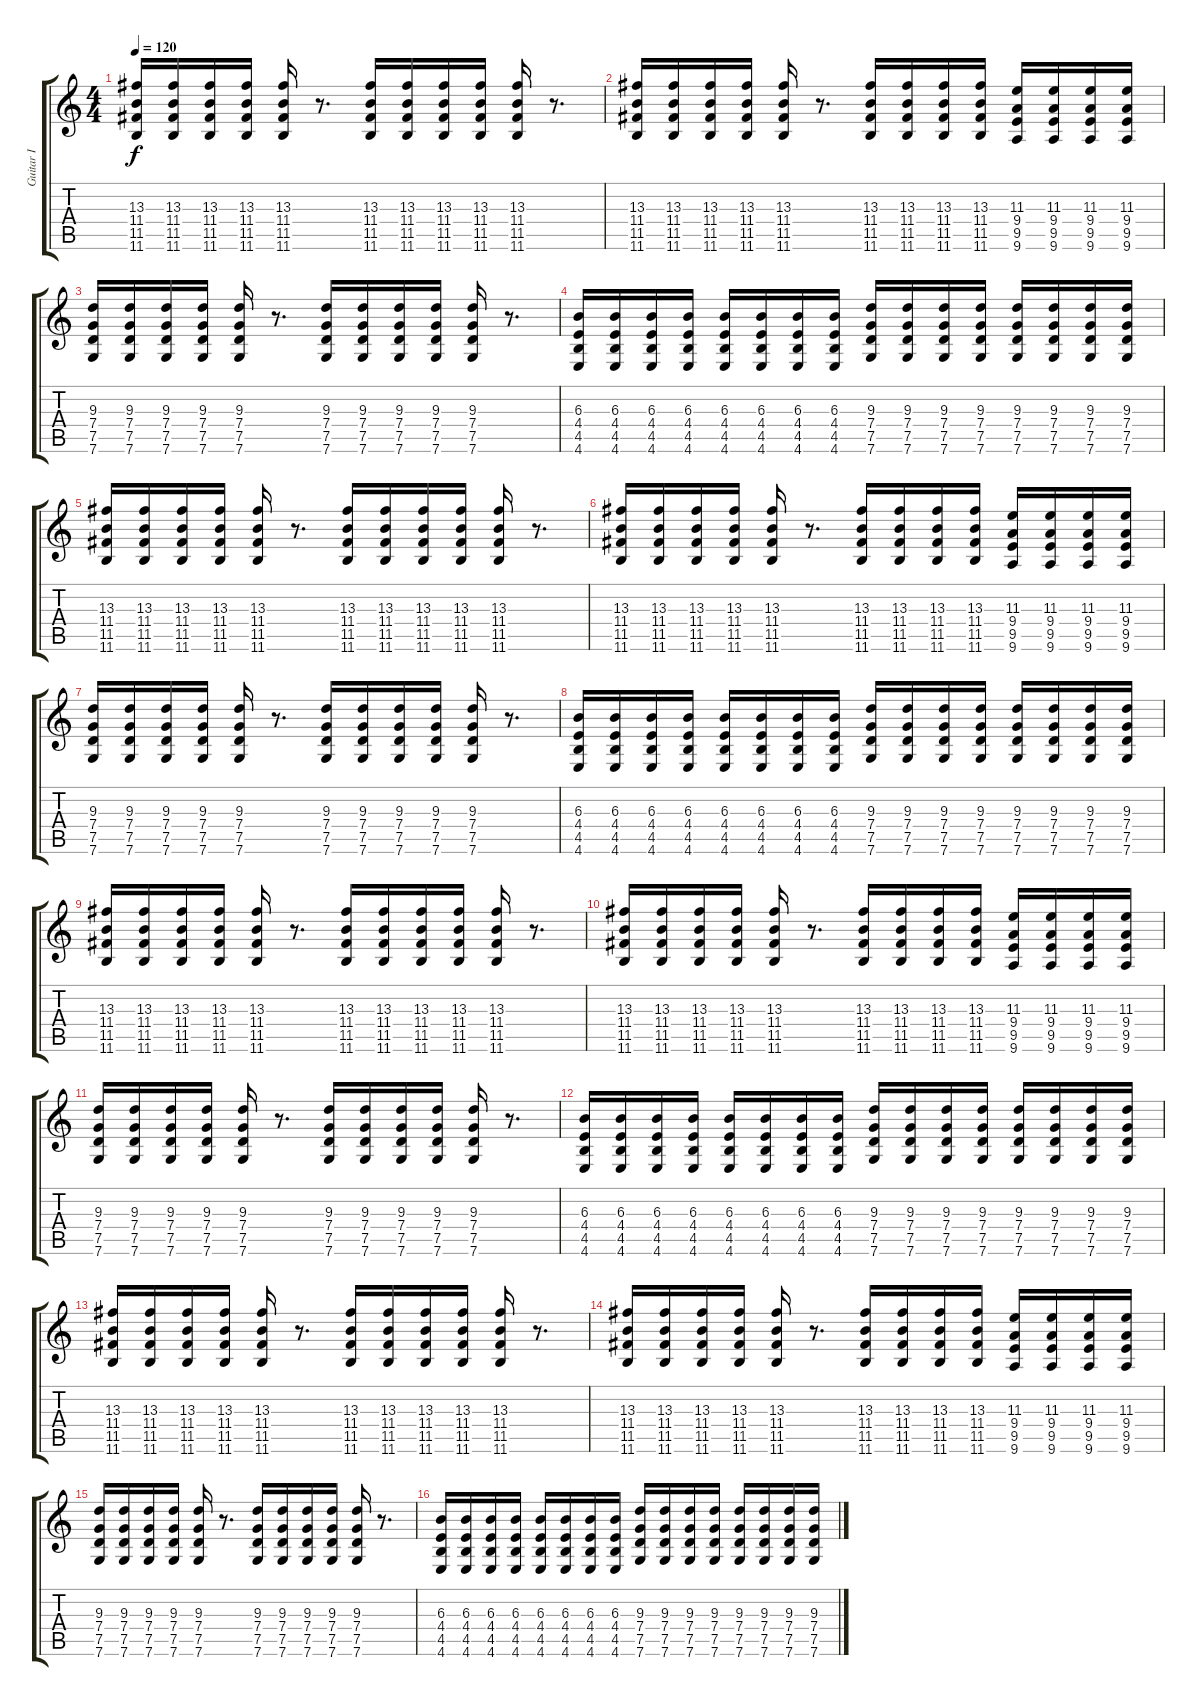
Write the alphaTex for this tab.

\track ("Guitar I" "Guitar I") {instrument distortionguitar}
\staff {score tabs}
\tuning (D4 A3 F3 C3 G2 C2) {hide}
\ts (4 4)
\tempo 120
\clef g2
\ks c
(13.3 11.4 11.5 11.6).16{dy f volume 5 instrument distortionguitar} (13.3 11.4 11.5 11.6).16 (13.3 11.4 11.5 11.6).16 (13.3 11.4 11.5 11.6).16 (13.3 11.4 11.5 11.6).16 r.8{d} (13.3 11.4 11.5 11.6).16 (13.3 11.4 11.5 11.6).16 (13.3 11.4 11.5 11.6).16 (13.3 11.4 11.5 11.6).16 (13.3 11.4 11.5 11.6).16 r.8{d} |
(13.3 11.4 11.5 11.6).16 (13.3 11.4 11.5 11.6).16 (13.3 11.4 11.5 11.6).16 (13.3 11.4 11.5 11.6).16 (13.3 11.4 11.5 11.6).16 r.8{d} (13.3 11.4 11.5 11.6).16 (13.3 11.4 11.5 11.6).16 (13.3 11.4 11.5 11.6).16 (13.3 11.4 11.5 11.6).16 (11.3 9.4 9.5 9.6).16 (11.3 9.4 9.5 9.6).16 (11.3 9.4 9.5 9.6).16 (11.3 9.4 9.5 9.6).16 |
(9.3 7.4 7.5 7.6).16 (9.3 7.4 7.5 7.6).16 (9.3 7.4 7.5 7.6).16 (9.3 7.4 7.5 7.6).16 (9.3 7.4 7.5 7.6).16 r.8{d} (9.3 7.4 7.5 7.6).16 (9.3 7.4 7.5 7.6).16 (9.3 7.4 7.5 7.6).16 (9.3 7.4 7.5 7.6).16 (9.3 7.4 7.5 7.6).16 r.8{d} |
(6.3 4.4 4.5 4.6).16 (6.3 4.4 4.5 4.6).16 (6.3 4.4 4.5 4.6).16 (6.3 4.4 4.5 4.6).16 (6.3 4.4 4.5 4.6).16 (6.3 4.4 4.5 4.6).16 (6.3 4.4 4.5 4.6).16 (6.3 4.4 4.5 4.6).16 (9.3 7.4 7.5 7.6).16 (9.3 7.4 7.5 7.6).16 (9.3 7.4 7.5 7.6).16 (9.3 7.4 7.5 7.6).16 (9.3 7.4 7.5 7.6).16 (9.3 7.4 7.5 7.6).16 (9.3 7.4 7.5 7.6).16 (9.3 7.4 7.5 7.6).16 |
(13.3 11.4 11.5 11.6).16{volume 11 instrument distortionguitar} (13.3 11.4 11.5 11.6).16 (13.3 11.4 11.5 11.6).16 (13.3 11.4 11.5 11.6).16 (13.3 11.4 11.5 11.6).16 r.8{d} (13.3 11.4 11.5 11.6).16 (13.3 11.4 11.5 11.6).16 (13.3 11.4 11.5 11.6).16 (13.3 11.4 11.5 11.6).16 (13.3 11.4 11.5 11.6).16 r.8{d} |
(13.3 11.4 11.5 11.6).16 (13.3 11.4 11.5 11.6).16 (13.3 11.4 11.5 11.6).16 (13.3 11.4 11.5 11.6).16 (13.3 11.4 11.5 11.6).16 r.8{d} (13.3 11.4 11.5 11.6).16 (13.3 11.4 11.5 11.6).16 (13.3 11.4 11.5 11.6).16 (13.3 11.4 11.5 11.6).16 (11.3 9.4 9.5 9.6).16 (11.3 9.4 9.5 9.6).16 (11.3 9.4 9.5 9.6).16 (11.3 9.4 9.5 9.6).16 |
(9.3 7.4 7.5 7.6).16 (9.3 7.4 7.5 7.6).16 (9.3 7.4 7.5 7.6).16 (9.3 7.4 7.5 7.6).16 (9.3 7.4 7.5 7.6).16 r.8{d} (9.3 7.4 7.5 7.6).16 (9.3 7.4 7.5 7.6).16 (9.3 7.4 7.5 7.6).16 (9.3 7.4 7.5 7.6).16 (9.3 7.4 7.5 7.6).16 r.8{d} |
(6.3 4.4 4.5 4.6).16 (6.3 4.4 4.5 4.6).16 (6.3 4.4 4.5 4.6).16 (6.3 4.4 4.5 4.6).16 (6.3 4.4 4.5 4.6).16 (6.3 4.4 4.5 4.6).16 (6.3 4.4 4.5 4.6).16 (6.3 4.4 4.5 4.6).16 (9.3 7.4 7.5 7.6).16 (9.3 7.4 7.5 7.6).16 (9.3 7.4 7.5 7.6).16 (9.3 7.4 7.5 7.6).16 (9.3 7.4 7.5 7.6).16 (9.3 7.4 7.5 7.6).16 (9.3 7.4 7.5 7.6).16 (9.3 7.4 7.5 7.6).16 |
(13.3 11.4 11.5 11.6).16 (13.3 11.4 11.5 11.6).16 (13.3 11.4 11.5 11.6).16 (13.3 11.4 11.5 11.6).16 (13.3 11.4 11.5 11.6).16 r.8{d} (13.3 11.4 11.5 11.6).16 (13.3 11.4 11.5 11.6).16 (13.3 11.4 11.5 11.6).16 (13.3 11.4 11.5 11.6).16 (13.3 11.4 11.5 11.6).16 r.8{d} |
(13.3 11.4 11.5 11.6).16 (13.3 11.4 11.5 11.6).16 (13.3 11.4 11.5 11.6).16 (13.3 11.4 11.5 11.6).16 (13.3 11.4 11.5 11.6).16 r.8{d} (13.3 11.4 11.5 11.6).16 (13.3 11.4 11.5 11.6).16 (13.3 11.4 11.5 11.6).16 (13.3 11.4 11.5 11.6).16 (11.3 9.4 9.5 9.6).16 (11.3 9.4 9.5 9.6).16 (11.3 9.4 9.5 9.6).16 (11.3 9.4 9.5 9.6).16 |
(9.3 7.4 7.5 7.6).16 (9.3 7.4 7.5 7.6).16 (9.3 7.4 7.5 7.6).16 (9.3 7.4 7.5 7.6).16 (9.3 7.4 7.5 7.6).16 r.8{d} (9.3 7.4 7.5 7.6).16 (9.3 7.4 7.5 7.6).16 (9.3 7.4 7.5 7.6).16 (9.3 7.4 7.5 7.6).16 (9.3 7.4 7.5 7.6).16 r.8{d} |
(6.3 4.4 4.5 4.6).16 (6.3 4.4 4.5 4.6).16 (6.3 4.4 4.5 4.6).16 (6.3 4.4 4.5 4.6).16 (6.3 4.4 4.5 4.6).16 (6.3 4.4 4.5 4.6).16 (6.3 4.4 4.5 4.6).16 (6.3 4.4 4.5 4.6).16 (9.3 7.4 7.5 7.6).16 (9.3 7.4 7.5 7.6).16 (9.3 7.4 7.5 7.6).16 (9.3 7.4 7.5 7.6).16 (9.3 7.4 7.5 7.6).16 (9.3 7.4 7.5 7.6).16 (9.3 7.4 7.5 7.6).16 (9.3 7.4 7.5 7.6).16 |
(13.3 11.4 11.5 11.6).16 (13.3 11.4 11.5 11.6).16 (13.3 11.4 11.5 11.6).16 (13.3 11.4 11.5 11.6).16 (13.3 11.4 11.5 11.6).16 r.8{d} (13.3 11.4 11.5 11.6).16 (13.3 11.4 11.5 11.6).16 (13.3 11.4 11.5 11.6).16 (13.3 11.4 11.5 11.6).16 (13.3 11.4 11.5 11.6).16 r.8{d} |
(13.3 11.4 11.5 11.6).16 (13.3 11.4 11.5 11.6).16 (13.3 11.4 11.5 11.6).16 (13.3 11.4 11.5 11.6).16 (13.3 11.4 11.5 11.6).16 r.8{d} (13.3 11.4 11.5 11.6).16 (13.3 11.4 11.5 11.6).16 (13.3 11.4 11.5 11.6).16 (13.3 11.4 11.5 11.6).16 (11.3 9.4 9.5 9.6).16 (11.3 9.4 9.5 9.6).16 (11.3 9.4 9.5 9.6).16 (11.3 9.4 9.5 9.6).16 |
(9.3 7.4 7.5 7.6).16 (9.3 7.4 7.5 7.6).16 (9.3 7.4 7.5 7.6).16 (9.3 7.4 7.5 7.6).16 (9.3 7.4 7.5 7.6).16 r.8{d} (9.3 7.4 7.5 7.6).16 (9.3 7.4 7.5 7.6).16 (9.3 7.4 7.5 7.6).16 (9.3 7.4 7.5 7.6).16 (9.3 7.4 7.5 7.6).16 r.8{d} |
(6.3 4.4 4.5 4.6).16 (6.3 4.4 4.5 4.6).16 (6.3 4.4 4.5 4.6).16 (6.3 4.4 4.5 4.6).16 (6.3 4.4 4.5 4.6).16 (6.3 4.4 4.5 4.6).16 (6.3 4.4 4.5 4.6).16 (6.3 4.4 4.5 4.6).16 (9.3 7.4 7.5 7.6).16 (9.3 7.4 7.5 7.6).16 (9.3 7.4 7.5 7.6).16 (9.3 7.4 7.5 7.6).16 (9.3 7.4 7.5 7.6).16 (9.3 7.4 7.5 7.6).16 (9.3 7.4 7.5 7.6).16 (9.3 7.4 7.5 7.6).16
